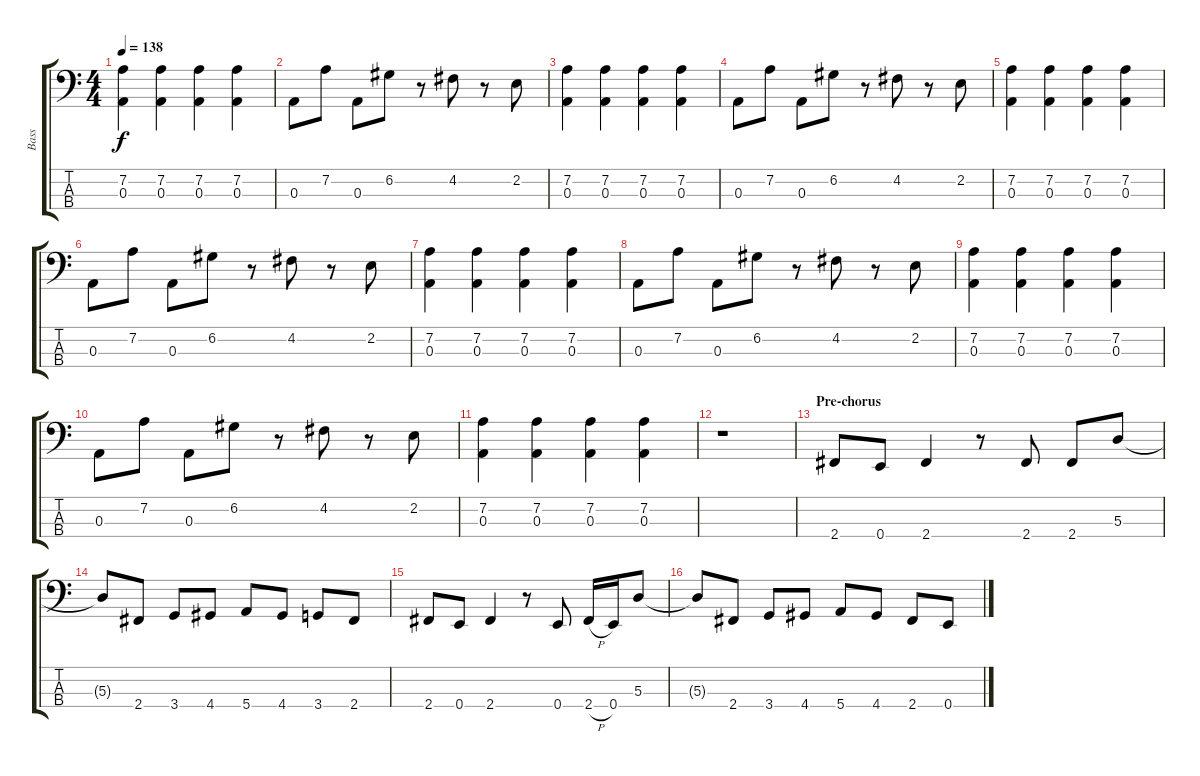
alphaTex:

\track ("Bass" "Bass") {instrument electricbassfinger}
\staff {score tabs}
\tuning (G2 D2 A1 E1) {hide}
\ts (4 4)
\tempo 138
\clef f4
\ks c
(7.2 0.3).4{dy f} (7.2 0.3).4 (7.2 0.3).4 (7.2 0.3).4 |
0.3.8 7.2.8 0.3.8 6.2.8 r.8 4.2.8 r.8 2.2.8 |
(7.2 0.3).4 (7.2 0.3).4 (7.2 0.3).4 (7.2 0.3).4 |
0.3.8 7.2.8 0.3.8 6.2.8 r.8 4.2.8 r.8 2.2.8 |
(7.2 0.3).4 (7.2 0.3).4 (7.2 0.3).4 (7.2 0.3).4 |
0.3.8 7.2.8 0.3.8 6.2.8 r.8 4.2.8 r.8 2.2.8 |
(7.2 0.3).4 (7.2 0.3).4 (7.2 0.3).4 (7.2 0.3).4 |
0.3.8 7.2.8 0.3.8 6.2.8 r.8 4.2.8 r.8 2.2.8 |
(7.2 0.3).4 (7.2 0.3).4 (7.2 0.3).4 (7.2 0.3).4 |
0.3.8 7.2.8 0.3.8 6.2.8 r.8 4.2.8 r.8 2.2.8 |
(7.2 0.3).4 (7.2 0.3).4 (7.2 0.3).4 (7.2 0.3).4 |
r.1 |
\section ("" "Pre-chorus")
2.4.8 0.4.8 2.4.4 r.8 2.4.8 2.4.8 5.3.8 |
5.3{t}.8 2.4.8 3.4.8 4.4.8 5.4.8 4.4.8 3.4.8 2.4.8 |
2.4.8 0.4.8 2.4.4 r.8 0.4.8 2.4{h}.16 0.4.16 5.3.8 |
5.3{t}.8 2.4.8 3.4.8 4.4.8 5.4.8 4.4.8 2.4.8 0.4.8
